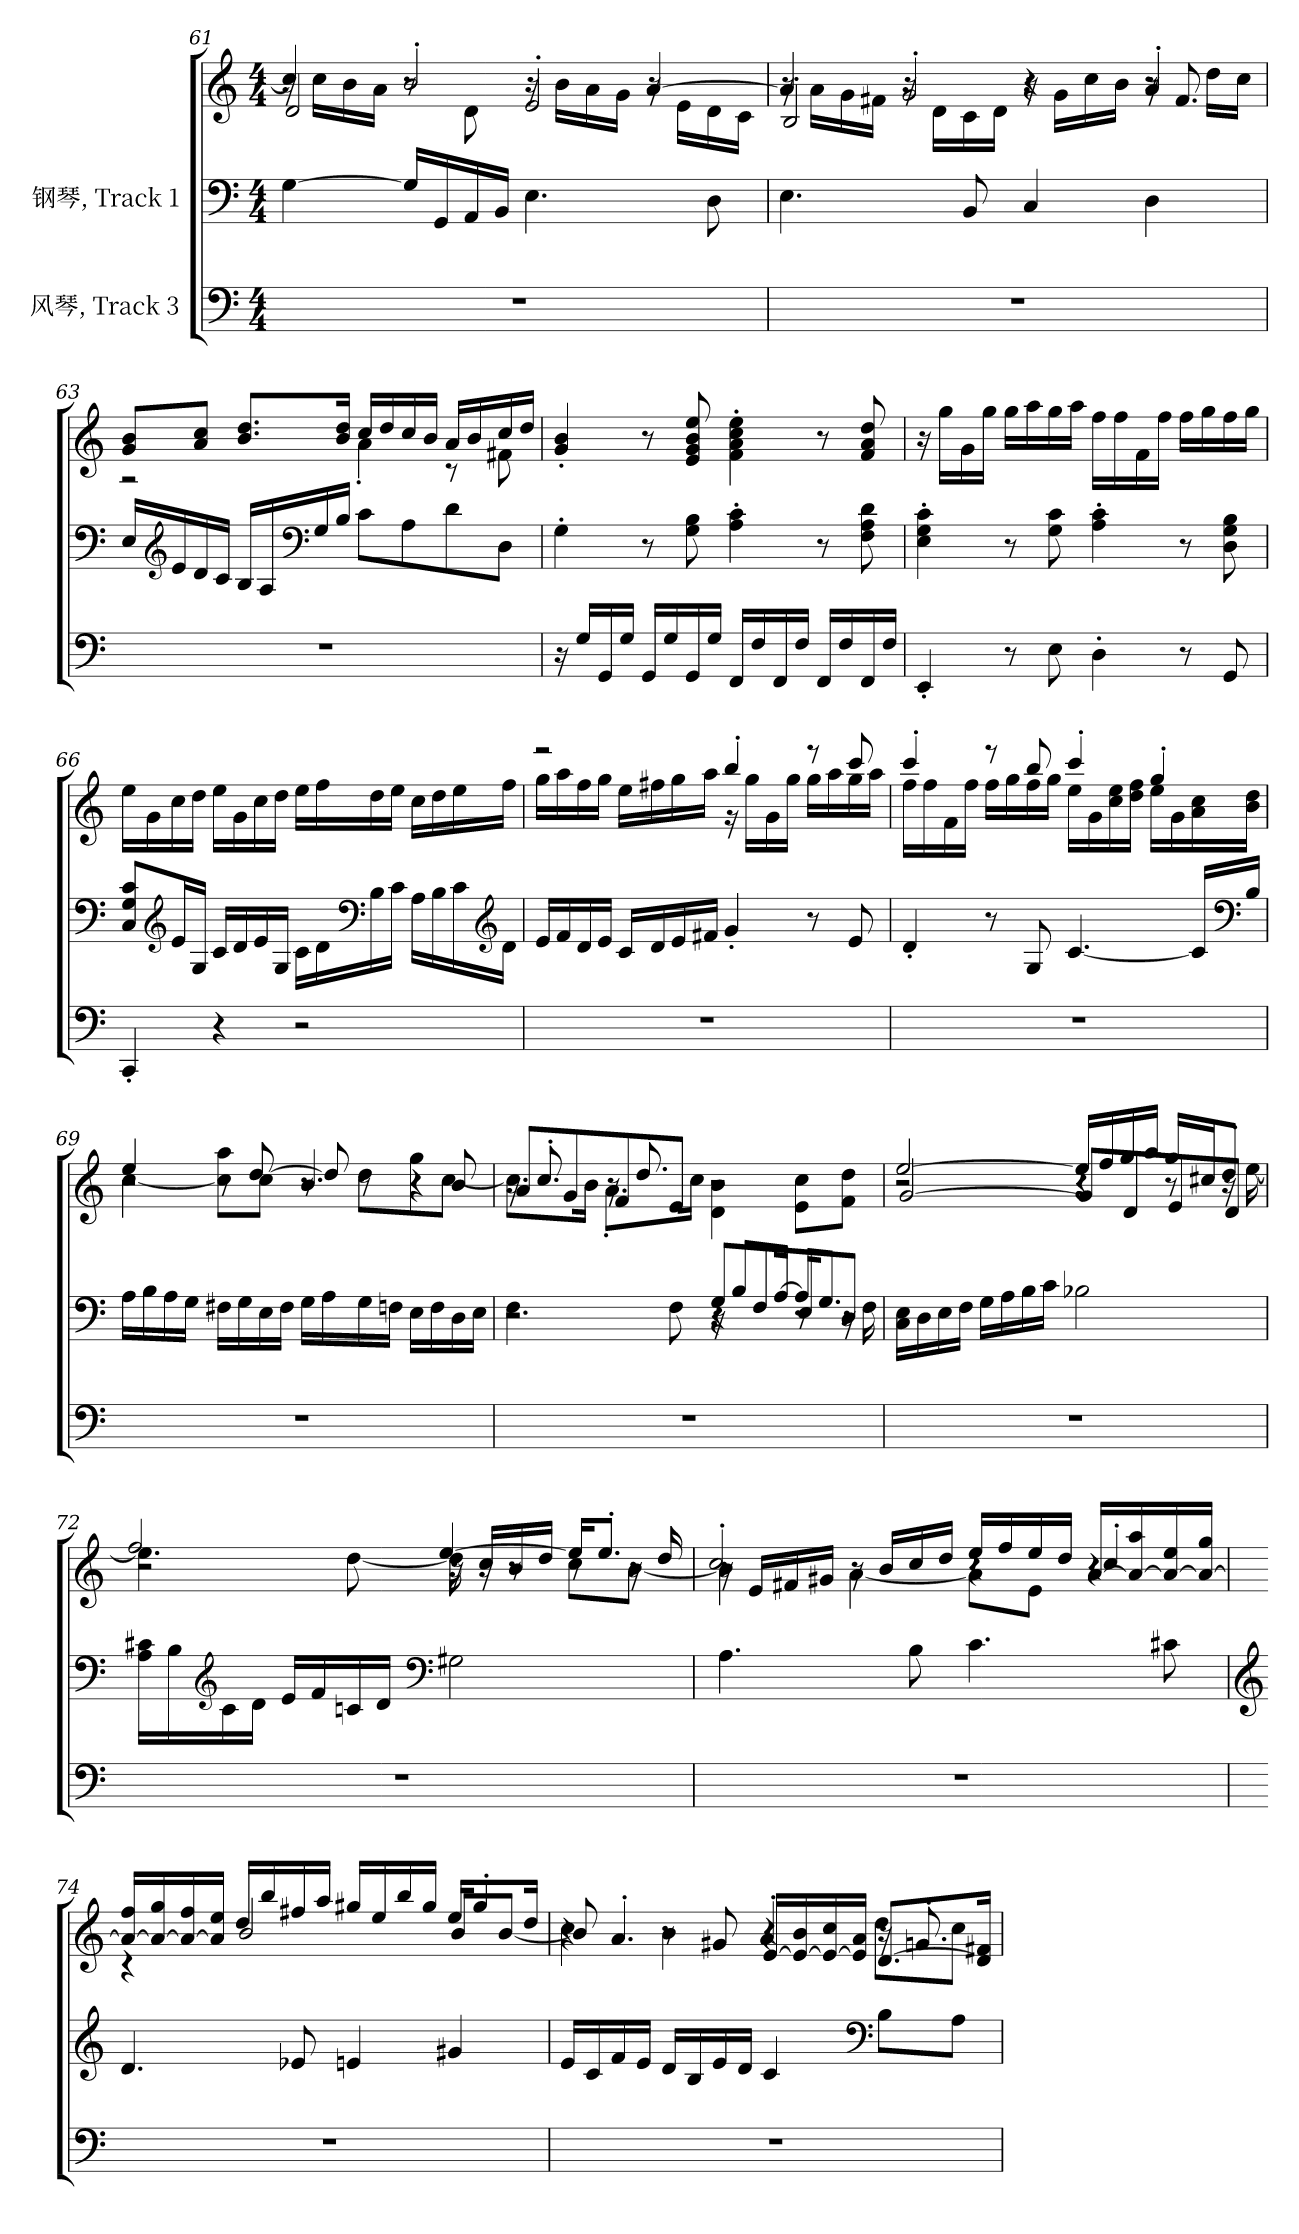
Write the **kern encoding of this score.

**kern	**kern	**kern
*part2	*part1	*part1
*staff3	*staff2	*staff1
*I"风琴, Track 3	*I"钢琴, Track 1	*
*clefF4	*clefF4	*clefG2
*k[]	*k[]	*k[]
*M4/4	*M4/4	*M4/4
=61	=61	=61
*	*	*^
*	*	*	*^
1r	[4G\	4cc/]	16r	2d/
.	.	.	16cc\LL	.
.	.	.	16b\	.
.	.	.	16a\JJ	.
.	16G/LL]	2b'/	8r	.
.	16GG/	.	.	.
.	16AA/	.	8d\	.
.	16BB/JJ	.	.	.
.	4.E\	.	16r	2e'/
.	.	.	16b\LL	.
.	.	.	16a\	.
.	.	.	16g\JJ	.
.	.	[4a/	16r	.
.	.	.	16e\LL	.
.	8D\	.	16d\	.
.	.	.	16c\JJ	.
!!LO:LB:g=z	!!	!!
=62	=62	=62	=62	=62
1r	4.E\	4a/]	16r	2B'/
.	.	.	16a\LL	.
.	.	.	16g\	.
.	.	.	16f#X\JJ	.
.	.	2g'/	16r	.
.	.	.	16d\LL	.
.	8BB/	.	16c\	.
.	.	.	16d\JJ	.
.	4C/	.	16r	4r
.	.	.	16g\LL	.
.	.	.	16cc\	.
.	.	.	16b\JJ	.
.	4D\	4a'/	8r	16r
.	.	.	.	8.f#/
.	.	.	16dd\LL	.
.	.	.	16cc\JJ	.
*	*	*	*v	*v
=63	=63	=63	=63
1r	16E/LL	8g/ 8b/L	2r
*	*clefG2	*	*
.	16e/	.	.
.	16d/	8a/ 8cc/J	.
.	16c/JJ	.	.
.	16B/LL	8.b/ 8.dd/L	.
.	16A/	.	.
*	*clefF4	*	*
.	16G/	.	.
.	16B/JJ	16b/ 16dd/Jk	.
.	8c\L	16cc/LL	4a'\
.	.	16dd/	.
.	8A\	16cc/	.
.	.	16b/JJ	.
.	8d\	16a/LL	8r
.	.	16b/	.
.	8D\J	16cc/	8f#X\
.	.	16dd/JJ	.
*	*	*v	*v
!!LO:PB:g=z
=64	=64	=64
16r	4G'\	4g/' 4b/'
16G/LL	.	.
16GG/	.	.
16G/JJ	.	.
16GG/LL	8r	8r
16G/	.	.
16GG/	8G\ 8B\	8e/ 8g/ 8b/ 8ee/
16G/JJ	.	.
16FF/LL	4A\' 4c\'	4f\' 4a\' 4cc\' 4ee\'
16F/	.	.
16FF/	.	.
16F/JJ	.	.
16FF/LL	8r	8r
16F/	.	.
16FF/	8F\ 8A\ 8d\	8f/ 8a/ 8dd/
16F/JJ	.	.
=65	=65	=65
4EE'/	4E\' 4G\' 4c\'	16r
.	.	16gg\LL
.	.	16g\
.	.	16gg\JJ
8r	8r	16gg\LL
.	.	16aa\
8E\	8G\ 8c\	16gg\
.	.	16aa\JJ
4D'\	4A\' 4c\'	16ff\LL
.	.	16ff\
.	.	16f\
.	.	16ff\JJ
8r	8r	16ff\LL
.	.	16gg\
8GG/	8D\ 8G\ 8B\	16ff\
.	.	16gg\JJ
!!LO:LB:g=z
=66	=66	=66
4CC'/	8C/ 8G/ 8c/L	16ee\LL
.	.	16g\
*	*clefG2	*
.	16e/L	16cc\
.	16G/JJ	16dd\JJ
4r	16c/LL	16ee\LL
.	16d/	16g\
.	16e/	16cc\
.	16G/JJ	16dd\JJ
2r	16c\LL	16ee\LL
.	16d\	16ff\
*	*clefF4	*
.	16B\	16dd\
.	16c\JJ	16ee\JJ
.	16A\LL	16cc\LL
.	16B\	16dd\
.	16c\	16ee\
*	*clefG2	*
.	16d\JJ	16ff\JJ
=67	=67	=67
*	*	*^
1r	16e/LL	2r	16gg\LL
.	16f/	.	16aa\
.	16d/	.	16ff\
.	16e/JJ	.	16gg\JJ
.	16c/LL	.	16ee\LL
.	16d/	.	16ff#X\
.	16e/	.	16gg\
.	16f#X/JJ	.	16aa\JJ
.	4g'/	4bb'/	16r
.	.	.	16gg\LL
.	.	.	16g\
.	.	.	16gg\JJ
.	8r	8r	16gg\LL
.	.	.	16aa\
.	8e/	8ccc/	16gg\
.	.	.	16aa\JJ
!!LO:LB:g=z	!!
=68	=68	=68	=68
1r	4d'/	4ccc'/	16ff\LL
.	.	.	16ff\
.	.	.	16f\
.	.	.	16ff\JJ
.	8r	8r	16ff\LL
.	.	.	16gg\
.	8G/	8bb/	16ff\
.	.	.	16gg\JJ
.	[4.c/	4ccc'/	16ee\LL
.	.	.	16g\
.	.	.	16cc\ 16ee\
.	.	.	16dd\ 16ff\JJ
.	.	4gg'/	16ee\LL
.	.	.	16g\
.	16c/LL]	.	16a\ 16cc\
*	*clefF4	*	*
.	16B/JJ	.	16b\ 16dd\JJ
=69	=69	=69	=69
*	*	*	*^
1r	16A\LL	2r	[4cc\	4ee/
.	16B\	.	.	.
.	16A\	.	.	.
.	16G\JJ	.	.	.
.	16F#X\LL	.	8cc\] 8aa\L	8r
.	16G\	.	.	.
.	16E\	.	8cc\J	[8dd/
.	16F#\JJ	.	.	.
.	16G\LL	4.b/	8r	8dd/]
.	16A\	.	.	.
.	16G\	.	8dd\L	8r
.	16Fn\JJ	.	.	.
.	16E\LL	.	8gg\	4r
.	16F\	.	.	.
.	16D\	8b/	[8cc\J	.
.	16E\JJ	.	.	.
!!LO:LB:g=z	!!	!!
=70	=70	=70	=70	=70
*	*^	*	*	*
*	*	*^	*	*	*
1r	2r	4.F\	2r	16r	8.cc\L]	8a/L
.	.	.	.	8.cc'/	.	.
.	.	.	.	.	.	8g/
.	.	.	.	.	16b\Jk	.
.	.	.	.	16r	8.a'\L	8f/
.	.	.	.	8.dd'/	.	.
.	.	8F\	.	.	.	8e/J
.	.	.	.	.	16cc\Jk	.
.	16r	4r	8G/L	2r	4d\ 4b\	2r
.	8B/L	.	.	.	.	.
.	.	.	8F/	.	.	.
.	[16A/Jk	.	.	.	.	.
.	16A/KL]	8r	8E/	.	8e\ 8cc\L	.
.	8.G'/J	.	.	.	.	.
.	.	16r	8D/J	.	8f\ 8dd\J	.
.	.	16F\	.	.	.	.
*	*v	*v	*v	*	*	*
=71	=71	=71	=71	=71
1r	16C\ 16E\LL	[2ee/	2r	[2g/
.	16D\	.	.	.
.	16E\	.	.	.
.	16F\JJ	.	.	.
.	16G\LL	.	.	.
.	16A\	.	.	.
.	16B\	.	.	.
.	16c\JJ	.	.	.
.	2B-X\	16ee/LL]	4r	8g/L]
.	.	16ff/	.	.
.	.	16gg/	.	8d/
.	.	16aa/JJ	.	.
.	.	16gg/LL	8r	8e/
.	.	16cc#X/J	.	.
.	.	8dd'/J	16r	8d/J
.	.	.	[16ee\	.
!!LO:PB:g=z	!!	!!
=72	=72	=72	=72	=72
1r	16A\ 16c#X\LL	2r	4.ee\]	2ff/
.	16B\	.	.	.
*	*clefG2	*	*	*
.	16c#\	.	.	.
.	16d\JJ	.	.	.
.	16e/LL	.	.	.
.	16f/	.	.	.
.	16cn/	.	[8dd\	.
.	16d/JJ	.	.	.
*	*clefF4	*	*	*
.	2G#X\	16r	16dd\]	[4ee/
.	.	16cc/LL	16r	.
.	.	16b/	8r	.
.	.	16dd/JJ	.	.
.	.	8r	8cc\L	16ee/KL]
.	.	.	.	8.ee'/J
.	.	16r	[8b\J	.
.	.	16dd/	.	.
!!LO:LB:g=z	!!	!!
=73	=73	=73	=73	=73
1r	4.A\	16r	4b\]	2cc'/
.	.	16e/LL	.	.
.	.	16f#X/	.	.
.	.	16g#X/JJ	.	.
.	.	16r	[4a\	.
.	.	16b/LL	.	.
.	8B\	16cc/	.	.
.	.	16dd/JJ	.	.
.	4.c\	16ee/LL	8a\L]	4r
.	.	16ff/	.	.
.	.	16ee/	8e\J	.
.	.	16dd/JJ	.	.
.	.	[16a/LL	4r	4cc'/
.	.	16a/_ 16aa/	.	.
.	8c#X\	16a/_ 16ee/	.	.
.	.	16a/_ 16gg/JJ	.	.
*	*	*v	*v	*v
=74	=74	=74
*	*clefG2	*
*	*	*^
1r	4.d/	16a/_ 16ff/LL	4r
.	.	16a/_ 16gg/	.
.	.	16a/_ 16ff/	.
.	.	16a/] 16ee/JJ	.
.	.	16dd/LL	2b/
.	.	16bb/	.
.	8e-X/	16ff#X/	.
.	.	16aa/JJ	.
.	4en/	16gg#X/LL	.
.	.	16ee/	.
.	.	16bb/	.
.	.	16gg#/JJ	.
.	4g#X/	16ee/KL	8b/L
.	.	8gg#'/	.
.	.	.	[8b/J
.	.	16dd/Jk	.
!!LO:LB:g=z
=75	=75	=75	=75
*	*	*	*^
1r	16e/LL	4r	4cc\	8b/]
.	16c/	.	.	.
.	16f/	.	.	4.a'/
.	16e/JJ	.	.	.
.	16d/LL	8r	4b\	.
.	16B/	.	.	.
.	16e/	8g#X/	.	.
.	16d/JJ	.	.	.
.	4c/	[16e/LL	4r	4a'/
.	.	16e/_ 16b/	.	.
.	.	16e/_ 16cc/	.	.
.	.	16e/] 16a/JJ	.	.
*	*clefF4	*	*	*
.	8B\L	[8.d/L	8dd\L	16r
.	.	.	.	8.gn'/
.	8A\J	.	8cc\J	.
.	.	16d/] 16f#X/Jk	.	.
*	*	*v	*v	*v
=	=	=
*-	*-	*-
